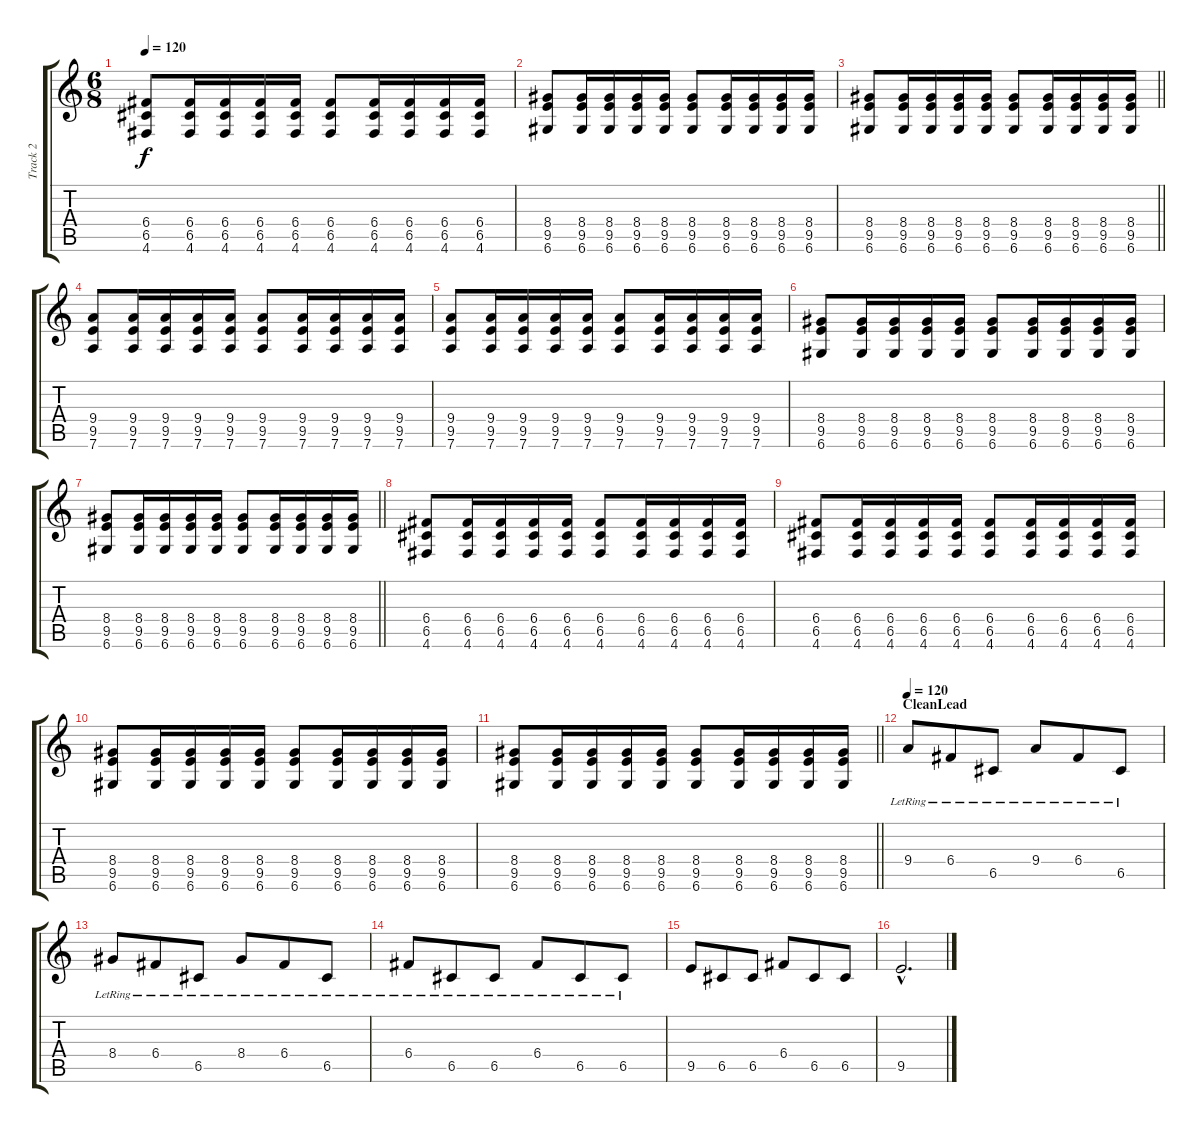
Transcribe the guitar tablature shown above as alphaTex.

\track ("Track 2" "Track 2") {instrument acousticguitarnylon}
\staff {score tabs}
\tuning (D4 A3 F3 C3 G2 D2) {hide}
\ts (6 8)
\tempo 120
\clef g2
\ks c
(6.4 6.5 4.6).8{dy f} (6.4 6.5 4.6).16 (6.4 6.5 4.6).16 (6.4 6.5 4.6).16 (6.4 6.5 4.6).16 (6.4 6.5 4.6).8 (6.4 6.5 4.6).16 (6.4 6.5 4.6).16 (6.4 6.5 4.6).16 (6.4 6.5 4.6).16 |
(8.4 9.5 6.6).8 (8.4 9.5 6.6).16 (8.4 9.5 6.6).16 (8.4 9.5 6.6).16 (8.4 9.5 6.6).16 (8.4 9.5 6.6).8 (8.4 9.5 6.6).16 (8.4 9.5 6.6).16 (8.4 9.5 6.6).16 (8.4 9.5 6.6).16 |
\barLineRight lightlight
(8.4 9.5 6.6).8 (8.4 9.5 6.6).16 (8.4 9.5 6.6).16 (8.4 9.5 6.6).16 (8.4 9.5 6.6).16 (8.4 9.5 6.6).8 (8.4 9.5 6.6).16 (8.4 9.5 6.6).16 (8.4 9.5 6.6).16 (8.4 9.5 6.6).16 |
(9.4 9.5 7.6).8 (9.4 9.5 7.6).16 (9.4 9.5 7.6).16 (9.4 9.5 7.6).16 (9.4 9.5 7.6).16 (9.4 9.5 7.6).8 (9.4 9.5 7.6).16 (9.4 9.5 7.6).16 (9.4 9.5 7.6).16 (9.4 9.5 7.6).16 |
(9.4 9.5 7.6).8 (9.4 9.5 7.6).16 (9.4 9.5 7.6).16 (9.4 9.5 7.6).16 (9.4 9.5 7.6).16 (9.4 9.5 7.6).8 (9.4 9.5 7.6).16 (9.4 9.5 7.6).16 (9.4 9.5 7.6).16 (9.4 9.5 7.6).16 |
(8.4 9.5 6.6).8 (8.4 9.5 6.6).16 (8.4 9.5 6.6).16 (8.4 9.5 6.6).16 (8.4 9.5 6.6).16 (8.4 9.5 6.6).8 (8.4 9.5 6.6).16 (8.4 9.5 6.6).16 (8.4 9.5 6.6).16 (8.4 9.5 6.6).16 |
\barLineRight lightlight
(8.4 9.5 6.6).8 (8.4 9.5 6.6).16 (8.4 9.5 6.6).16 (8.4 9.5 6.6).16 (8.4 9.5 6.6).16 (8.4 9.5 6.6).8 (8.4 9.5 6.6).16 (8.4 9.5 6.6).16 (8.4 9.5 6.6).16 (8.4 9.5 6.6).16 |
(6.4 6.5 4.6).8 (6.4 6.5 4.6).16 (6.4 6.5 4.6).16 (6.4 6.5 4.6).16 (6.4 6.5 4.6).16 (6.4 6.5 4.6).8 (6.4 6.5 4.6).16 (6.4 6.5 4.6).16 (6.4 6.5 4.6).16 (6.4 6.5 4.6).16 |
(6.4 6.5 4.6).8 (6.4 6.5 4.6).16 (6.4 6.5 4.6).16 (6.4 6.5 4.6).16 (6.4 6.5 4.6).16 (6.4 6.5 4.6).8 (6.4 6.5 4.6).16 (6.4 6.5 4.6).16 (6.4 6.5 4.6).16 (6.4 6.5 4.6).16 |
(8.4 9.5 6.6).8 (8.4 9.5 6.6).16 (8.4 9.5 6.6).16 (8.4 9.5 6.6).16 (8.4 9.5 6.6).16 (8.4 9.5 6.6).8 (8.4 9.5 6.6).16 (8.4 9.5 6.6).16 (8.4 9.5 6.6).16 (8.4 9.5 6.6).16 |
\barLineRight lightlight
(8.4 9.5 6.6).8 (8.4 9.5 6.6).16 (8.4 9.5 6.6).16 (8.4 9.5 6.6).16 (8.4 9.5 6.6).16 (8.4 9.5 6.6).8 (8.4 9.5 6.6).16 (8.4 9.5 6.6).16 (8.4 9.5 6.6).16 (8.4 9.5 6.6).16 |
\section ("" "CleanLead")
\tempo 120
9.4{lr}.8{instrument acousticguitarnylon} 6.4{lr}.8 6.5{lr}.8 9.4{lr}.8 6.4{lr}.8 6.5{lr}.8 |
8.4{lr}.8 6.4{lr}.8 6.5{lr}.8 8.4{lr}.8 6.4{lr}.8 6.5{lr}.8 |
6.4{lr}.8 6.5{lr}.8 6.5{lr}.8 6.4{lr}.8 6.5{lr}.8 6.5{lr}.8 |
9.5.8 6.5.8 6.5.8 6.4.8 6.5.8 6.5.8 |
9.5{hac}.2{d}
